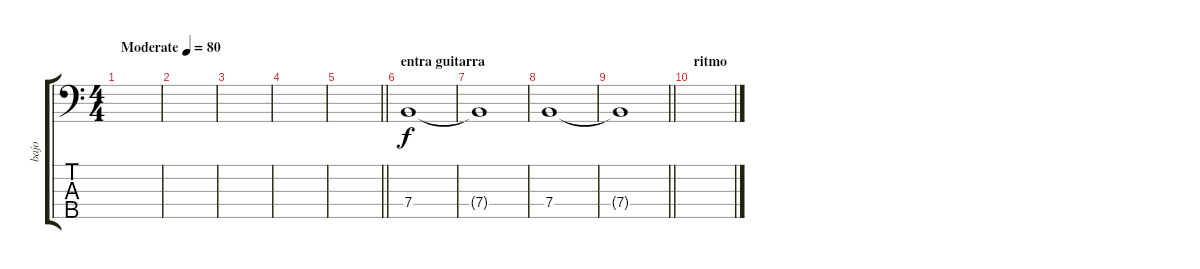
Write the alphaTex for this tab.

\track ("bajo" "bajo") {instrument electricbassfinger}
\staff {score tabs}
\tuning (G2 D2 A1 E1 B0) {hide}
\ts (4 4)
\tempo (80 "Moderate")
\clef f4
\ks c
|
|
|
|
\barLineRight lightlight
|
\section ("" "entra guitarra")
7.4.1 |
7.4{t}.1 |
7.4.1 |
\barLineRight lightlight
7.4{t}.1 |
\section ("" "ritmo")
